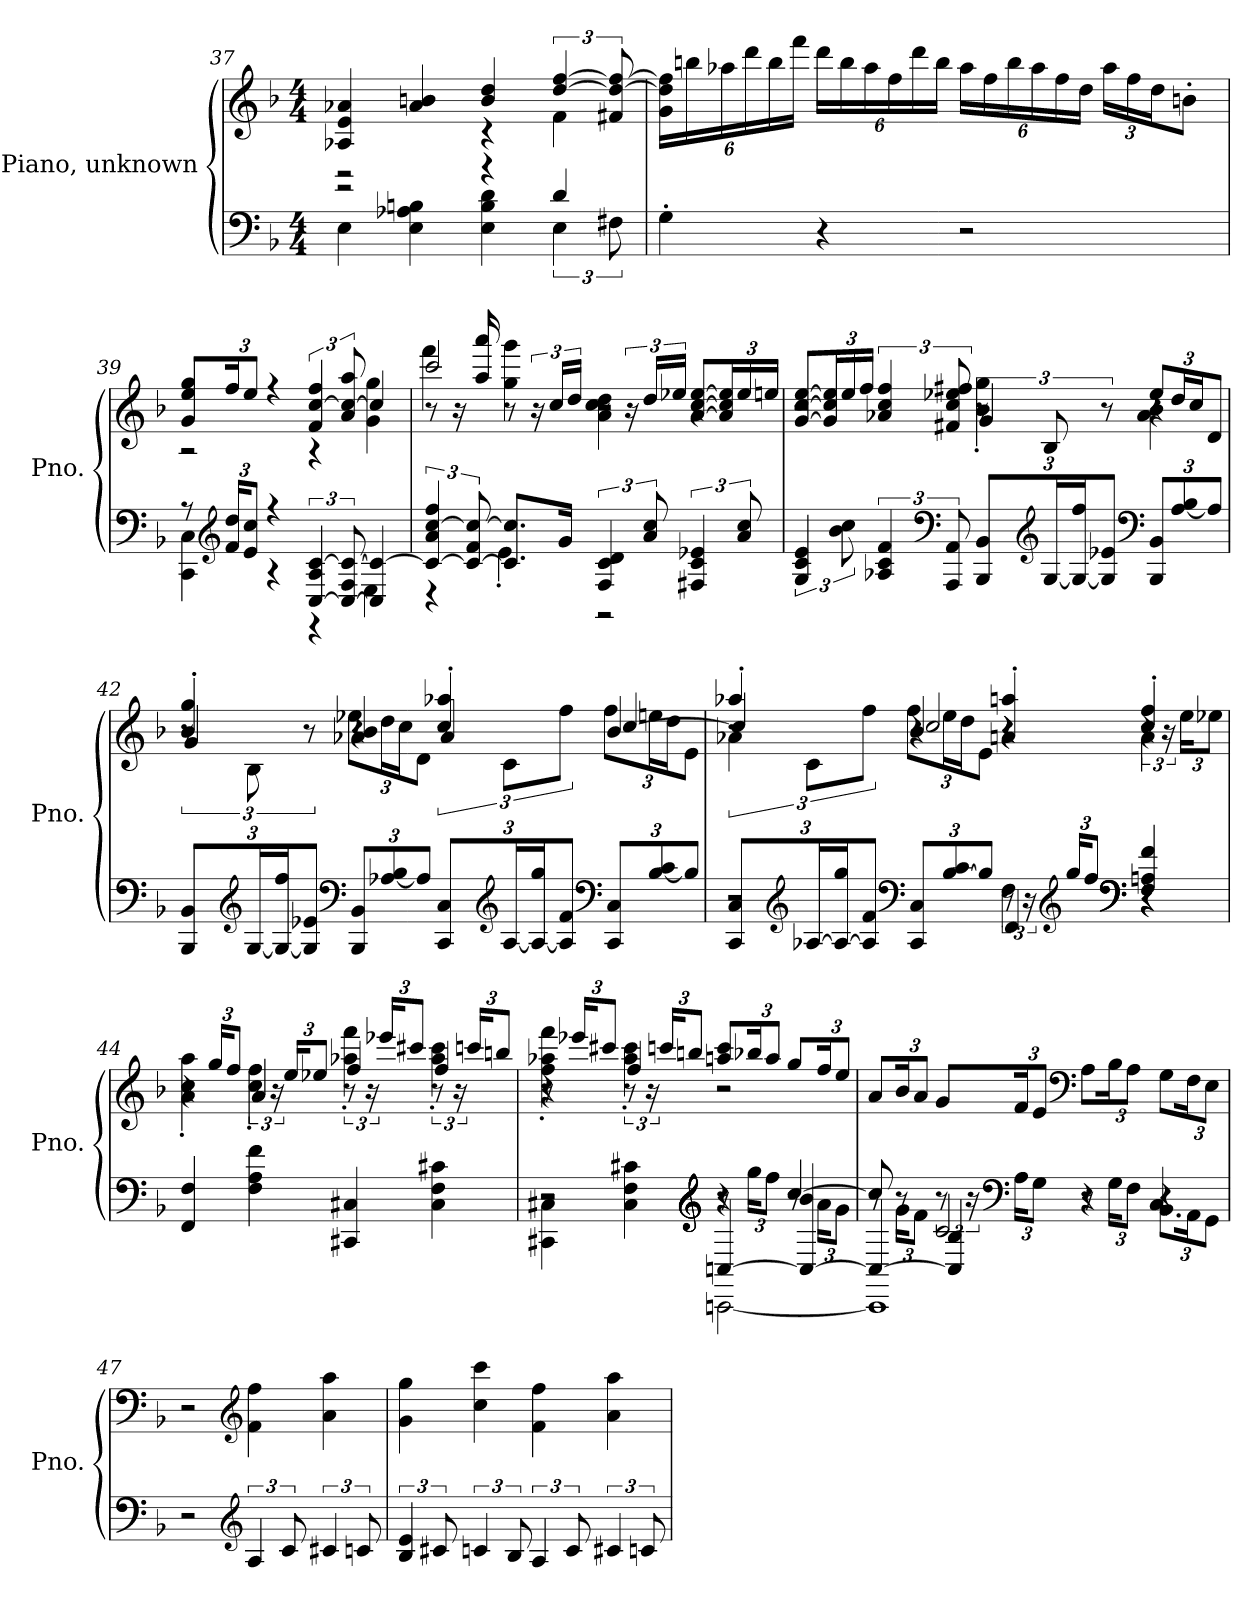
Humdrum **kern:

**kern	**kern
*part1	*part1
*staff2	*staff1
*I"Piano, unknown	*
*I'Pno.	*
!!LO:LB:g=z
*clefF4	*clefG2
*k[b-]	*k[b-]
*M4/4	*M4/4
=37	=37
*^	*^
2r	4E\	4A-X/ 4e/ 4a-X/	2r
.	4E\ 4A-X\ 4Bn\	4a-/ 4bn/	.
4r	4E\ 4B\ 4d\	4b/ 4dd/	4r
4d/	6E\	[6dd/ [6ff/	4f\
.	12F#X\	12f#X/ 12dd/_ 12ff/_	.
*v	*v	*	*
*	*v	*v
=38	=38
*	*Xbrackettup
4G'\	24g\ 24dd\] 24ff\]LL
.	24bbn\
.	24aa-X\
.	24ddd\
.	24bb\
.	24fff\JJ
4r	24ddd\LL
.	24bb\
.	24aa-\
.	24ff\
.	24ddd\
.	24bb\JJ
2r	24aa-\LL
.	24ff\
.	24bb\
.	24aa-\
.	24ff\
.	24dd\JJ
.	24aa-\LL
.	24ff\
.	24dd\J
.	8bn'\J
!!LO:LB:g=z
=39	=39
*^	*^
8r	4CC\ 4C\	8g/ 8ee/ 8gg/L	2r
*clefG2	*	*	*
*Xbrackettup	*	*	*
24f/ 24dd/KL	.	24ff/K	.
12e/ 12cc/J	.	12ee/J	.
4r	4r	4r	.
*brackettup	*	*brackettup	*
[6C/ 6A/ [6c/	4r	6f/ [6cc/ 6ff/	4r
12C/_ 12F/ 12c/_	.	12a/ 12cc/_ 12aa/	.
4C/] 4c/_	4E\	4cc/]	4g\ 4gg\
=40	=40	=40	=40
*	*	*	*^
6c/_ 6a/ [6cc/ 6ff/	4r	2ccc/	4fff\	8r
.	.	.	.	16r
12c/_ 12f/ 12cc/_	.	.	.	.
.	.	.	.	16aa/ 16aaa/
8.c/] 8.cc/]L	4e'\	.	4gg\ 4ggg\	8r
.	.	.	.	24r
.	.	.	.	24cc/LL
16g/Jk	.	.	.	.
.	.	.	.	24dd/JJ
6F/ 6c/ 6d/	2r	2r	4a\ 4cc\ 4dd\	8r
.	.	.	.	24r
12a/ 12cc/	.	.	.	24dd/LL
.	.	.	.	24ee-X/JJ
6F#X/ 6c/ 6e-X/	.	.	4r	[8a/ [8cc/ [8ee-/L
*	*	*	*	*Xbrackettup
.	.	.	.	24a/] 24cc/] 24ee-/]L
12a/ 12cc/	.	.	.	24ee-/
.	.	.	.	24een/JJ
*v	*v	*	*	*
!!LO:LB:g=z	!!	!!
=41	=41	=41	=41
6G/ 6c/ 6e/	[8g/ [8cc/ [8ee/L	2r	2r
.	24g/] 24cc/] 24ee/]L	.	.
12b-\ 12cc\	24ee/	.	.
.	24ff/JJ	.	.
*	*brackettup	*	*
6A-X/ 6c/ 6f/	6a-X/ 6cc/ 6ff/	.	.
*clefF4	*	*	*
12AAA/ 12AA/	12f#X/ 12cc/ 12ee-X/ 12ff#X/	.	.
*Xbrackettup	*	*	*
12BBB-/ 12BB-/L	12r	4b-\' 4gg\'	4g/
*clefG2	*	*	*
[24G/L	12B-/	.	.
24G/_ 24ff/J	.	.	.
12G/] 12e-X/J	12r	.	.
*clefF4	*	*	*
*	*Xbrackettup	*	*
12BBB-/ 12BB-/L	12ee-/L	4a-\ 4b-\	4r
[12A-/ 12B-/	24dd/L	.	.
.	24cc/J	.	.
12A-/J]	12d/J	.	.
!!LO:PB:g=z	!!	!!
=42	=42	=42	=42
*	*	*brackettup	*
12BBB-/ 12BB-/L	4b-/' 4gg/'	12r	4g/
*clefG2	*	*	*
[24G/L	.	12B-\	.
24G/_ 24ff/J	.	.	.
12G/] 12e-X/J	.	12r	.
*clefF4	*	*	*
*	*	*Xbrackettup	*
12BBB-/ 12BB-/L	4a-X/ 4b-/	12ee-X\L	4r
[12A-X/ 12B-/	.	24dd\L	.
.	.	24cc\J	.
12A-/J]	.	12d\J	.
*	*	*brackettup	*
12CC/ 12C/L	4cc/' 4aa-X/'	12r	4a-/
*clefG2	*	*	*
[24A-/L	.	12c\L	.
24A-/_ 24gg/J	.	.	.
12A-/] 12f/J	.	12ff\J	.
*clefF4	*	*	*
*	*	*Xbrackettup	*
12CC/ 12C/L	4b-/	12ff\L	[4cc/
[12B-/ 12c/	.	24een\L	.
.	.	24dd\J	.
12B-/J]	.	12e\J	.
*	*	*v	*v
!!LO:LB:g=z
=43	=43	=43
*^	*	*
*	*^	*	*
*	*	*	*	*brackettup
*	*	*	*^	*^
12CC/ 12C/L	2r	2r	4aa-X'/	12r	4cc/]	4a-X\
*clefG2	*	*	*	*	*	*
[24A-X/L	.	.	.	12c\L	.	.
24A-/_ 24gg/J	.	.	.	.	.	.
12A-/] 12f/J	.	.	.	12ff\J	.	.
*clefF4	*	*	*	*	*	*
*	*	*	*	*Xbrackettup	*	*
12CC/ 12C/L	.	.	4b-/	12ff\L	2cc/	4r
[12B-/ 12c/	.	.	.	24ee\L	.	.
.	.	.	.	24dd\J	.	.
12B-/J]	.	.	.	12e\J	.	.
*brackettup	*	*	*	*	*	*
12r	4F\	4FF/	4an/' 4aan/'	4r	.	4r
24r	.	.	.	.	.	.
*clefG2	*	*	*	*	*	*
24gg/KL	.	.	.	.	.	.
12ff/J	.	.	.	.	.	.
*clefF4	*	*	*	*	*	*
*	*	*	*	*brackettup	*	*
4F/ 4An/ 4f/	4r	4r	4cc/' 4ff/'	12r	4r	4a\
.	.	.	.	24r	.	.
.	.	.	.	24ee\KL	.	.
.	.	.	.	12ee-X\J	.	.
*v	*v	*v	*	*	*	*
*	*	*	*v	*v
!!LO:LB:g=z
=44	=44	=44	=44
4FF/ 4F/	8r	4a\' 4cc\' 4aa\'	4r
*	*Xbrackettup	*	*
.	24gg/KL	.	.
.	12ff/J	.	.
*	*brackettup	*	*
4F\ 4A\ 4f\	12r	4cc\' 4ff\'	4a/
.	24r	.	.
.	24ee/KL	.	.
.	12ee-X/J	.	.
4CC#X/ 4C#X/	12r	4aa-X\' 4fff\'	4ff/
.	24r	.	.
.	24eee-X/KL	.	.
.	12ccc#X/J	.	.
4C#\ 4F\ 4c#X\	12r	4aa-\' 4ccc#\'	4ff/
.	24r	.	.
.	24cccn/KL	.	.
.	12bbn/J	.	.
=45	=45	=45	=45
*^	*	*	*
*	*^	*	*	*
*	*	*^	*	*	*
2r	4CC#X\ 4C#X\	2r	2r	8r	4ff\' 4aa-X\' 4fff\'	4r
*	*	*	*	*Xbrackettup	*	*
.	.	.	.	24eee-X/KL	.	.
.	.	.	.	12ccc#X/J	.	.
*	*	*	*	*brackettup	*	*
.	4C#\ 4F\ 4c#X\	.	.	12r	4aa-\' 4ccc#\'	4ff/
.	.	.	.	24r	.	.
.	.	.	.	24cccn/KL	.	.
.	.	.	.	12bbn/J	.	.
*clefG2	*	*	*	*	*	*
4r	8r	[4Cn/	[2CCn\	8aan/ 8ccc/L	2r	2r
*	*Xbrackettup	*	*	*Xbrackettup	*	*
.	24gg\KL	.	.	24bb-X/K	.	.
.	12ff\J	.	.	12aa/J	.	.
[4cc/	8r	4C/_ 4b-/	.	8gg/L	.	.
.	24a\KL	.	.	24ff/K	.	.
.	12g\J	.	.	12ee/J	.	.
*	*	*	*	*v	*v	*v
!!LO:LB:g=z
=46	=46	=46	=46	=46
8cc/]	8r	4C/_	1CC]	8a/L
8r	24g\KL	.	.	24b-/K
.	12f\J	.	.	12a/J
*	*brackettup	*	*	*
2c/	12r	4C/] 4B-/	.	8g/L
.	24r	.	.	.
*clefF4	*	*	*	*
.	24A\KL	.	.	24f/K
.	12G\J	.	.	12e/J
*	*	*	*	*clefF4
.	8r	4r	.	8A\L
*	*Xbrackettup	*	*	*
.	24G\KL	.	.	24B-\K
.	12F\J	.	.	12A\J
4r	12.BB-\L	4C/	.	8G\L
.	24AA\K	.	.	24F\K
.	12GG\J	.	.	12E\J
*v	*v	*v	*v	*
=47	=47
2r	2r
*clefG2	*clefG2
*brackettup	*
6A/	4f\ 4ff\
12c/	.
6c#X/	4a\ 4aa\
12cn/	.
=48	=48
6B-/ 6e/	4g\ 4gg\
12c#X/	.
6cn/	4cc\ 4ccc\
12B-/	.
6A/	4f\ 4ff\
12c/	.
6c#X/	4a\ 4aa\
12cn/	.
=	=
*-	*-
